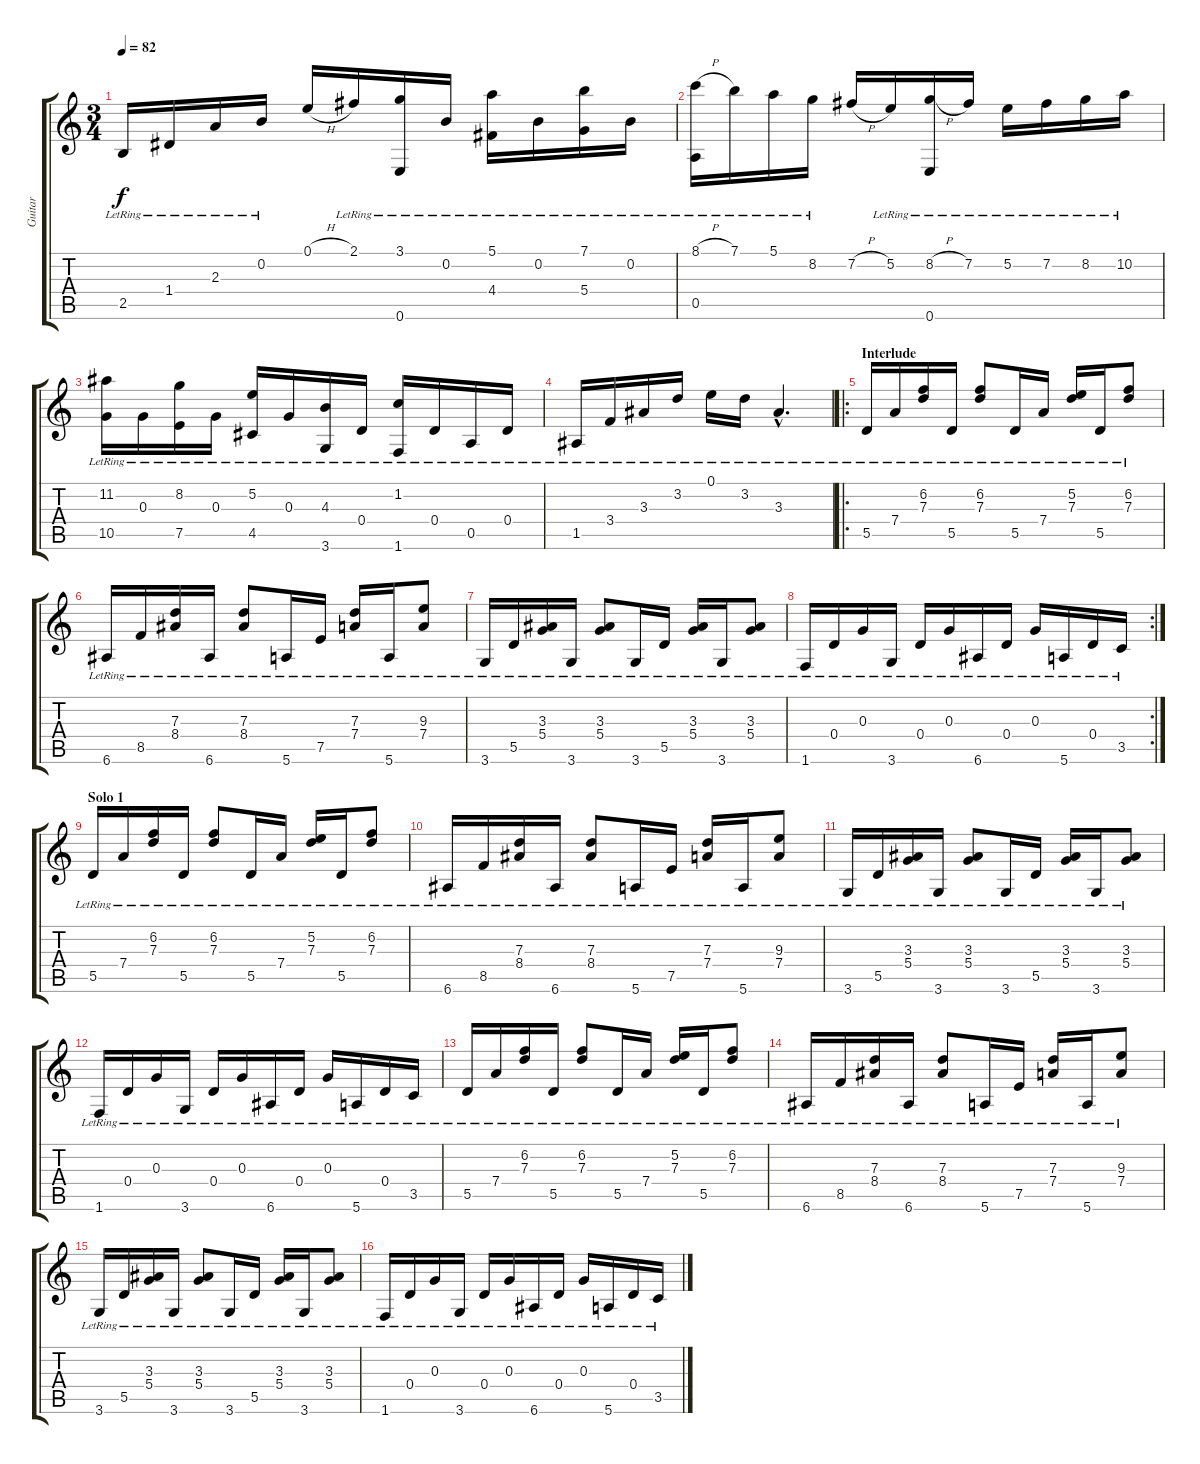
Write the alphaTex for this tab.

\track ("Guitar" "Guitar") {instrument electricguitarclean}
\staff {score tabs}
\tuning (E4 B3 G3 D3 A2 E2) {hide}
\ts (3 4)
\tempo 82
\clef g2
\ks c
2.5{lr}.16{dy f} 1.4{lr}.16 2.3{lr}.16 0.2{lr}.16 0.1{h}.16 2.1{lr}.16 (3.1{lr} 0.6{lr}).16 0.2{lr}.16 (5.1{lr} 4.4{lr}).16 0.2{lr}.16 (7.1{lr} 5.4{lr}).16 0.2{lr}.16 |
(8.1{h} 0.5{lr}).16 7.1{lr}.16 5.1{lr}.16 8.2{lr}.16 7.2{h}.16 5.2{lr}.16 (8.2{h} 0.6{lr}).16 7.2{lr}.16 5.2{lr}.16 7.2{lr}.16 8.2{lr}.16 10.2{lr}.16 |
(11.2{lr} 10.5{lr}).16 0.3{lr}.16 (8.2{lr} 7.5{lr}).16 0.3{lr}.16 (5.2{lr} 4.5{lr}).16 0.3{lr}.16 (4.3{lr} 3.6{lr}).16 0.4{lr}.16 (1.2{lr} 1.6{lr}).16 0.4{lr}.16 0.5{lr}.16 0.4{lr}.16 |
1.5{lr}.16 3.4{lr}.16 3.3{lr}.16 3.2{lr}.16 0.1{lr}.16 3.2{lr}.16 3.3{hac lr}.4{d} |
\ro
\section ("" "Interlude")
5.5{lr}.16 7.4{lr}.16 (6.2{lr} 7.3{lr}).16 5.5{lr}.16 (6.2{lr} 7.3{lr}).8 5.5{lr}.16 7.4{lr}.16 (5.2{lr} 7.3{lr}).16 5.5{lr}.16 (6.2{lr} 7.3{lr}).8 |
6.6{lr}.16 8.5{lr}.16 (7.3{lr} 8.4{lr}).16 6.6{lr}.16 (7.3{lr} 8.4{lr}).8 5.6{lr}.16 7.5{lr}.16 (7.3{lr} 7.4{lr}).16 5.6{lr}.16 (9.3{lr} 7.4{lr}).8 |
3.6{lr}.16 5.5{lr}.16 (3.3{lr} 5.4{lr}).16 3.6{lr}.16 (3.3{lr} 5.4{lr}).8 3.6{lr}.16 5.5{lr}.16 (3.3{lr} 5.4{lr}).16 3.6{lr}.16 (3.3{lr} 5.4{lr}).8 |
\rc 2
1.6{lr}.16 0.4{lr}.16 0.3{lr}.16 3.6{lr}.16 0.4{lr}.16 0.3{lr}.16 6.6{lr}.16 0.4{lr}.16 0.3{lr}.16 5.6{lr}.16 0.4{lr}.16 3.5{lr}.16 |
\section ("" "Solo 1")
5.5{lr}.16 7.4{lr}.16 (6.2{lr} 7.3{lr}).16 5.5{lr}.16 (6.2{lr} 7.3{lr}).8 5.5{lr}.16 7.4{lr}.16 (5.2{lr} 7.3{lr}).16 5.5{lr}.16 (6.2{lr} 7.3{lr}).8 |
6.6{lr}.16 8.5{lr}.16 (7.3{lr} 8.4{lr}).16 6.6{lr}.16 (7.3{lr} 8.4{lr}).8 5.6{lr}.16 7.5{lr}.16 (7.3{lr} 7.4{lr}).16 5.6{lr}.16 (9.3{lr} 7.4{lr}).8 |
3.6{lr}.16 5.5{lr}.16 (3.3{lr} 5.4{lr}).16 3.6{lr}.16 (3.3{lr} 5.4{lr}).8 3.6{lr}.16 5.5{lr}.16 (3.3{lr} 5.4{lr}).16 3.6{lr}.16 (3.3{lr} 5.4{lr}).8 |
1.6{lr}.16 0.4{lr}.16 0.3{lr}.16 3.6{lr}.16 0.4{lr}.16 0.3{lr}.16 6.6{lr}.16 0.4{lr}.16 0.3{lr}.16 5.6{lr}.16 0.4{lr}.16 3.5{lr}.16 |
5.5{lr}.16 7.4{lr}.16 (6.2{lr} 7.3{lr}).16 5.5{lr}.16 (6.2{lr} 7.3{lr}).8 5.5{lr}.16 7.4{lr}.16 (5.2{lr} 7.3{lr}).16 5.5{lr}.16 (6.2{lr} 7.3{lr}).8 |
6.6{lr}.16 8.5{lr}.16 (7.3{lr} 8.4{lr}).16 6.6{lr}.16 (7.3{lr} 8.4{lr}).8 5.6{lr}.16 7.5{lr}.16 (7.3{lr} 7.4{lr}).16 5.6{lr}.16 (9.3{lr} 7.4{lr}).8 |
3.6{lr}.16 5.5{lr}.16 (3.3{lr} 5.4{lr}).16 3.6{lr}.16 (3.3{lr} 5.4{lr}).8 3.6{lr}.16 5.5{lr}.16 (3.3{lr} 5.4{lr}).16 3.6{lr}.16 (3.3{lr} 5.4{lr}).8 |
1.6{lr}.16 0.4{lr}.16 0.3{lr}.16 3.6{lr}.16 0.4{lr}.16 0.3{lr}.16 6.6{lr}.16 0.4{lr}.16 0.3{lr}.16 5.6{lr}.16 0.4{lr}.16 3.5{lr}.16
